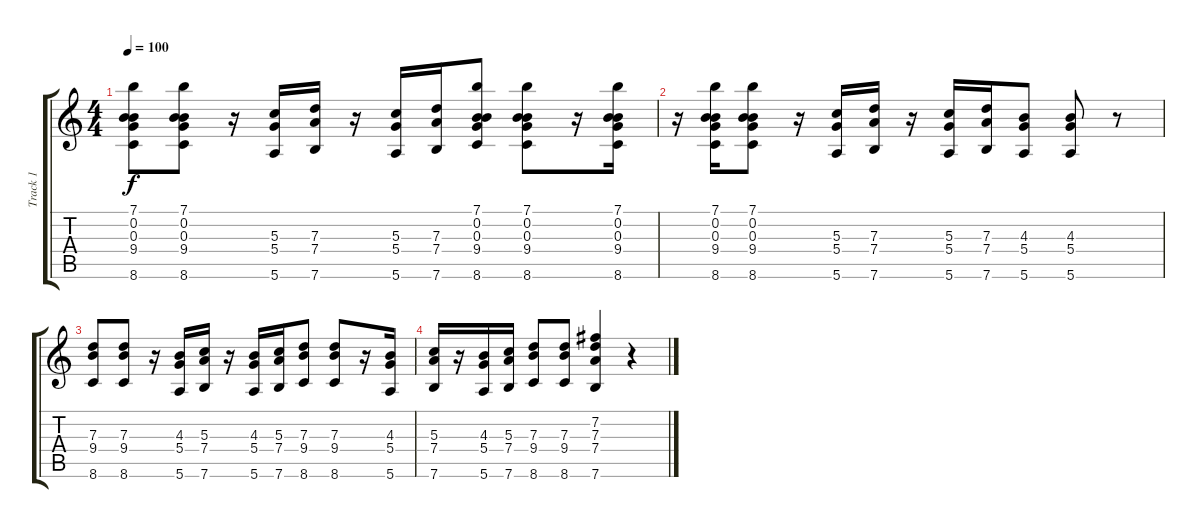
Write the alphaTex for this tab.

\track ("Track 1" "Track 1") {instrument acousticguitarsteel}
\staff {score tabs}
\tuning (E4 B3 G3 D3 A2 E2) {hide}
\ts (4 4)
\tempo 100
\clef g2
\ks c
(7.1 0.2 0.3 9.4 8.6).8{dy f} (7.1 0.2 0.3 9.4 8.6).8 r.16 (5.3 5.4 5.6).16 (7.3 7.4 7.6).16 r.16 (5.3 5.4 5.6).16 (7.3 7.4 7.6).16 (7.1 0.2 0.3 9.4 8.6).8 (7.1 0.2 0.3 9.4 8.6).8 r.16 (7.1 0.2 0.3 9.4 8.6).16 |
r.16 (7.1 0.2 0.3 9.4 8.6).16 (7.1 0.2 0.3 9.4 8.6).8 r.16 (5.3 5.4 5.6).16 (7.3 7.4 7.6).16 r.16 (5.3 5.4 5.6).16 (7.3 7.4 7.6).16 (4.3 5.4 5.6).8 (4.3 5.4 5.6).8 r.8 |
(7.3 9.4 8.6).8 (7.3 9.4 8.6).8 r.16 (4.3 5.4 5.6).16 (5.3 7.4 7.6).16 r.16 (4.3 5.4 5.6).16 (5.3 7.4 7.6).16 (7.3 9.4 8.6).8 (7.3 9.4 8.6).8 r.16 (4.3 5.4 5.6).16 |
(5.3 7.4 7.6).16 r.16 (4.3 5.4 5.6).16 (5.3 7.4 7.6).16 (7.3 9.4 8.6).8 (7.3 9.4 8.6).8 (7.2 7.3 7.4 7.6).4 r.4
